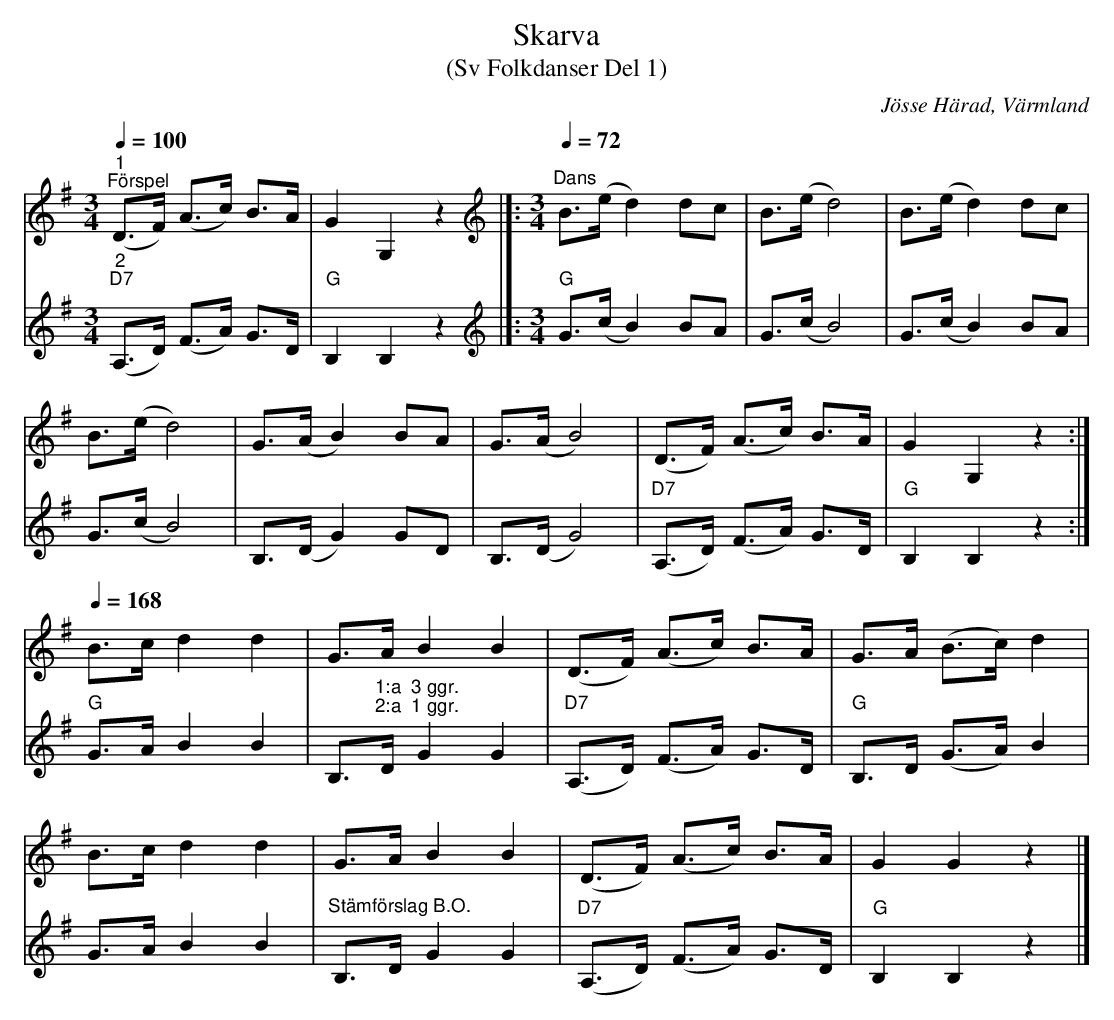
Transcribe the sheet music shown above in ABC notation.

X:1
T:Skarva
T:(Sv Folkdanser Del 1)
O:Jösse Härad, Värmland
L:1/8
Q:1/4=100
M:3/4
K:G
V:1
"^1""^Förspel" (D>F) (A>c) B>A | G2 G,2 z2 |]:[K:G][M:3/4][K:treble]"^Dans"[Q:1/4=72] B>(e d2) dc | B>(e d4) | B>(e d2) dc |
B>(e d4) | G>(A B2) BA | G>(A B4) | (D>F) (A>c) B>A | G2 G,2 z2 :|
[Q:1/4=168] B>c d2 d2 | G>A B2 B2 | (D>F) (A>c) B>A | G>A (B>c) d2 |
B>c d2 d2 | G>A B2 B2 | (D>F) (A>c) B>A | G2 G2 z2 |]
V:2
"^2""D7" (A,>D) (F>A) G>D |"G" B,2 B,2 z2 |]:[K:G][M:3/4][K:treble]"G" G>(c B2) BA | G>(c B4) | G>(c B2) BA |
G>(c B4) | B,>(D G2) GD | B,>(D G4) |"D7" (A,>D) (F>A) G>D |"G" B,2 B,2 z2 :|
"G"G>A B2 B2 | B,>"^1:a  3 ggr.""^2:a  1 ggr."D G2 G2 |"D7" (A,>D) (F>A) G>D | "G" B,>D (G>A) B2 |
G>A B2 B2 | "^Stämförslag B.O." B,>D G2 G2 |"D7"  (A,>D) (F>A) G>D | "G" B,2 B,2 z2 |]
